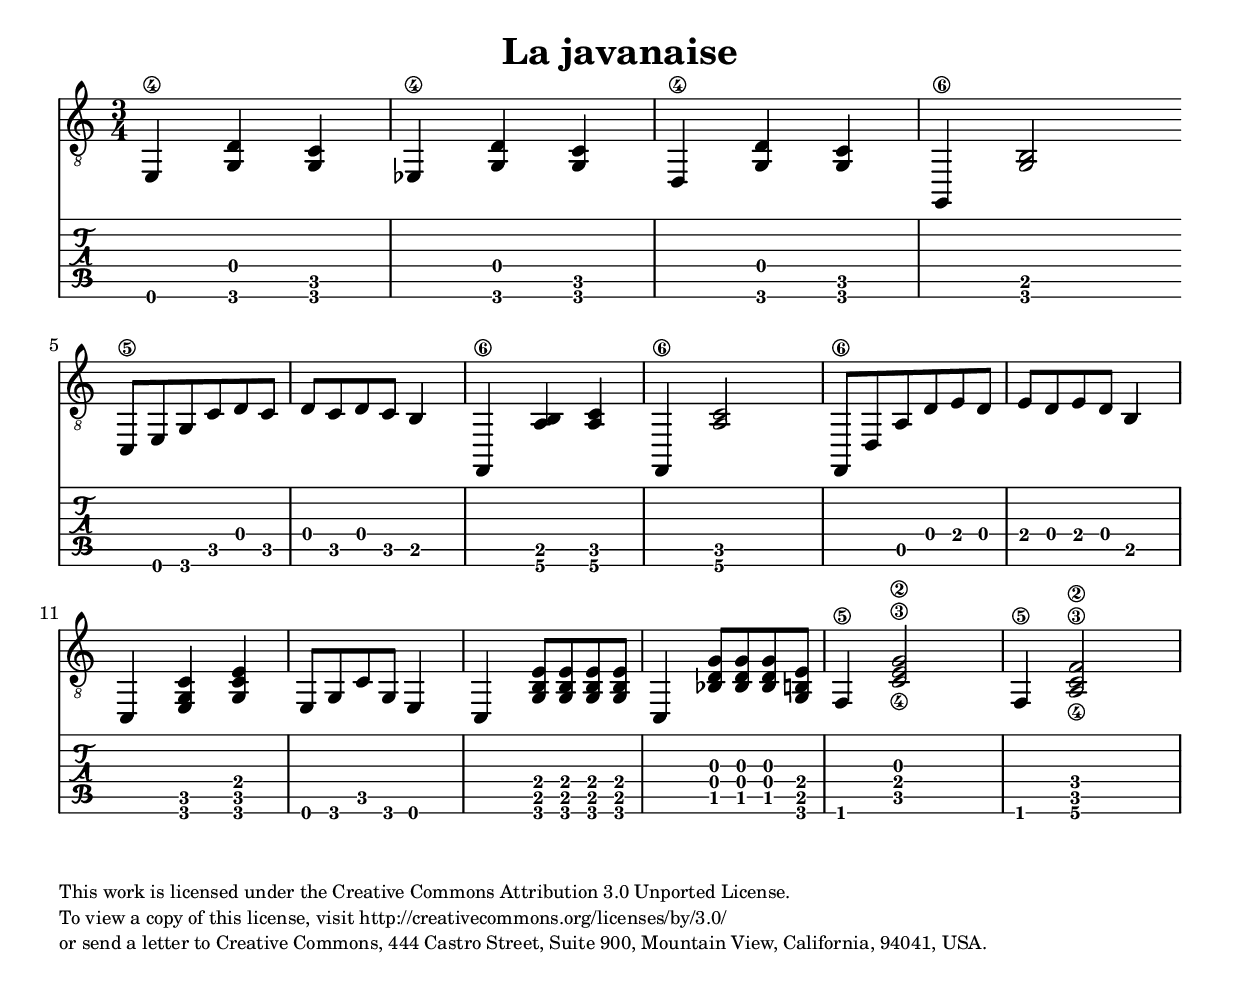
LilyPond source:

\include "common/functions.ly"
\include "common/baselayout.ly"


\header{
  title = "La javanaise"
}

theme = \relative  {
	\time 3/4
	\bar "|:"
	e,4\4 <g d'> <g c>
	ees4\4 <g d'> <g c>
	d4\4 <g d'> <g c>
	g,\6  <g' b>2
	\bar ":|"\break
	c,8\5 e g c d c 
	d c d c b4
	f,4\6 <a' b> <a c>
	f,4\6 <a' c>2
	f,8\6 d' a' d e d
	e d e d b4
	c,4 <e g c> <g c e>
	e8 g c g e4
	c4 <g' b e>8 <g b e>8 <g b e>8 <g b e>8
	c,4 <bes' d g>8 <bes d g>8 <bes d g>8 <g b e>8
	f4\5 <c'\4 e\3 g\2>2
	f,4\5 <a\4 c\3 f\2>2

}

harmonies =  \chordmode {
	\time 3/4
     
}


\baseTab \theme \harmonies

\markup {
	\abs-fontsize #9
	\column {
		\line { This work is licensed under the Creative Commons Attribution 3.0 Unported License.}
		\line { To view a copy of this license, visit http://creativecommons.org/licenses/by/3.0/ }
		\line {or send a letter to Creative Commons, 444 Castro Street, Suite 900, Mountain View, California, 94041, USA. }
	}
}




\version "2.12.3"  % necessary for upgrading to future LilyPond versions.
